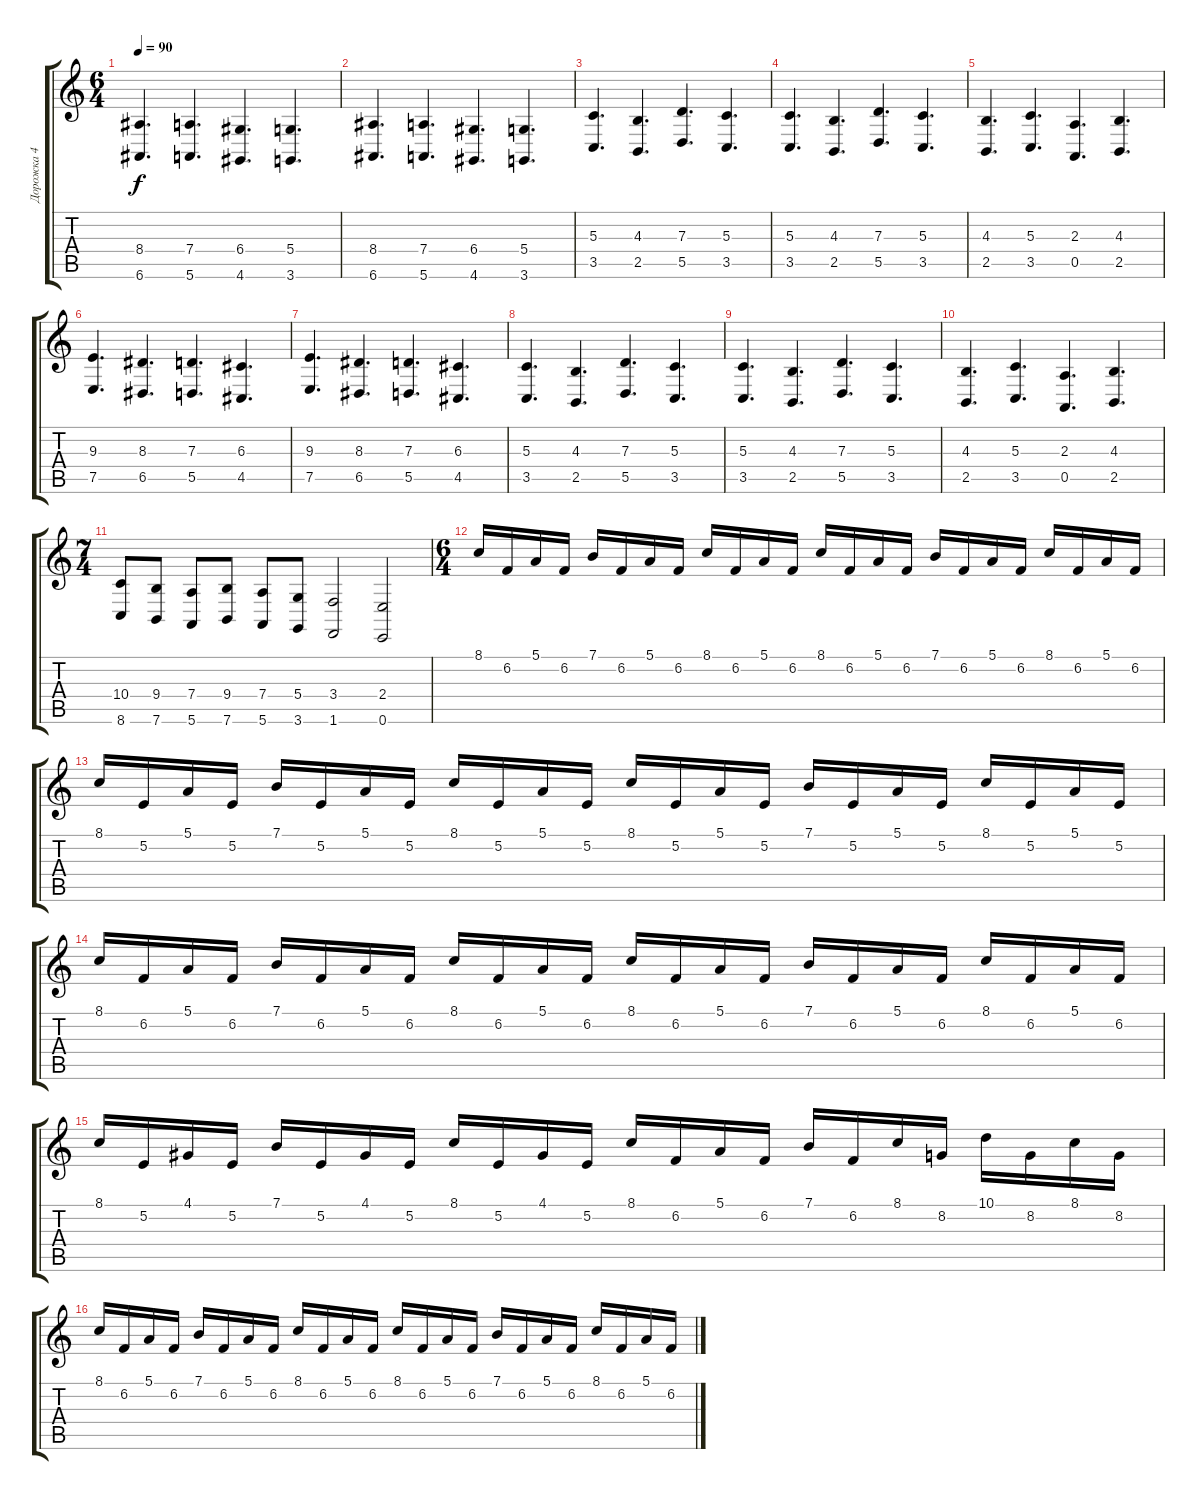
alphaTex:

\track ("Дорожка 4" "Дорожка 4") {instrument stringensemble1}
\staff {score tabs}
\tuning (E4 B3 G3 D3 A2 E2) {hide}
\ts (6 4)
\tempo 90
\clef g2
\ks c
(8.4 6.6).4{d dy f} (7.4 5.6).4{d} (6.4 4.6).4{d} (5.4 3.6).4{d} |
(8.4 6.6).4{d} (7.4 5.6).4{d} (6.4 4.6).4{d} (5.4 3.6).4{d} |
(5.3 3.5).4{d} (4.3 2.5).4{d} (7.3 5.5).4{d} (5.3 3.5).4{d} |
(5.3 3.5).4{d} (4.3 2.5).4{d} (7.3 5.5).4{d} (5.3 3.5).4{d} |
(4.3 2.5).4{d} (5.3 3.5).4{d} (2.3 0.5).4{d} (4.3 2.5).4{d} |
(9.3 7.5).4{d} (8.3 6.5).4{d} (7.3 5.5).4{d} (6.3 4.5).4{d} |
(9.3 7.5).4{d} (8.3 6.5).4{d} (7.3 5.5).4{d} (6.3 4.5).4{d} |
(5.3 3.5).4{d} (4.3 2.5).4{d} (7.3 5.5).4{d} (5.3 3.5).4{d} |
(5.3 3.5).4{d} (4.3 2.5).4{d} (7.3 5.5).4{d} (5.3 3.5).4{d} |
(4.3 2.5).4{d} (5.3 3.5).4{d} (2.3 0.5).4{d} (4.3 2.5).4{d} |
\ts (7 4)
(10.4 8.6).8 (9.4 7.6).8 (7.4 5.6).8 (9.4 7.6).8 (7.4 5.6).8 (5.4 3.6).8 (3.4 1.6).2 (2.4 0.6).2 |
\ts (6 4)
8.1.16 6.2.16 5.1.16 6.2.16 7.1.16 6.2.16 5.1.16 6.2.16 8.1.16 6.2.16 5.1.16 6.2.16 8.1.16 6.2.16 5.1.16 6.2.16 7.1.16 6.2.16 5.1.16 6.2.16 8.1.16 6.2.16 5.1.16 6.2.16 |
8.1.16 5.2.16 5.1.16 5.2.16 7.1.16 5.2.16 5.1.16 5.2.16 8.1.16 5.2.16 5.1.16 5.2.16 8.1.16 5.2.16 5.1.16 5.2.16 7.1.16 5.2.16 5.1.16 5.2.16 8.1.16 5.2.16 5.1.16 5.2.16 |
8.1.16 6.2.16 5.1.16 6.2.16 7.1.16 6.2.16 5.1.16 6.2.16 8.1.16 6.2.16 5.1.16 6.2.16 8.1.16 6.2.16 5.1.16 6.2.16 7.1.16 6.2.16 5.1.16 6.2.16 8.1.16 6.2.16 5.1.16 6.2.16 |
8.1.16 5.2.16 4.1.16 5.2.16 7.1.16 5.2.16 4.1.16 5.2.16 8.1.16 5.2.16 4.1.16 5.2.16 8.1.16 6.2.16 5.1.16 6.2.16 7.1.16 6.2.16 8.1.16 8.2.16 10.1.16 8.2.16 8.1.16 8.2.16 |
8.1.16 6.2.16 5.1.16 6.2.16 7.1.16 6.2.16 5.1.16 6.2.16 8.1.16 6.2.16 5.1.16 6.2.16 8.1.16 6.2.16 5.1.16 6.2.16 7.1.16 6.2.16 5.1.16 6.2.16 8.1.16 6.2.16 5.1.16 6.2.16
